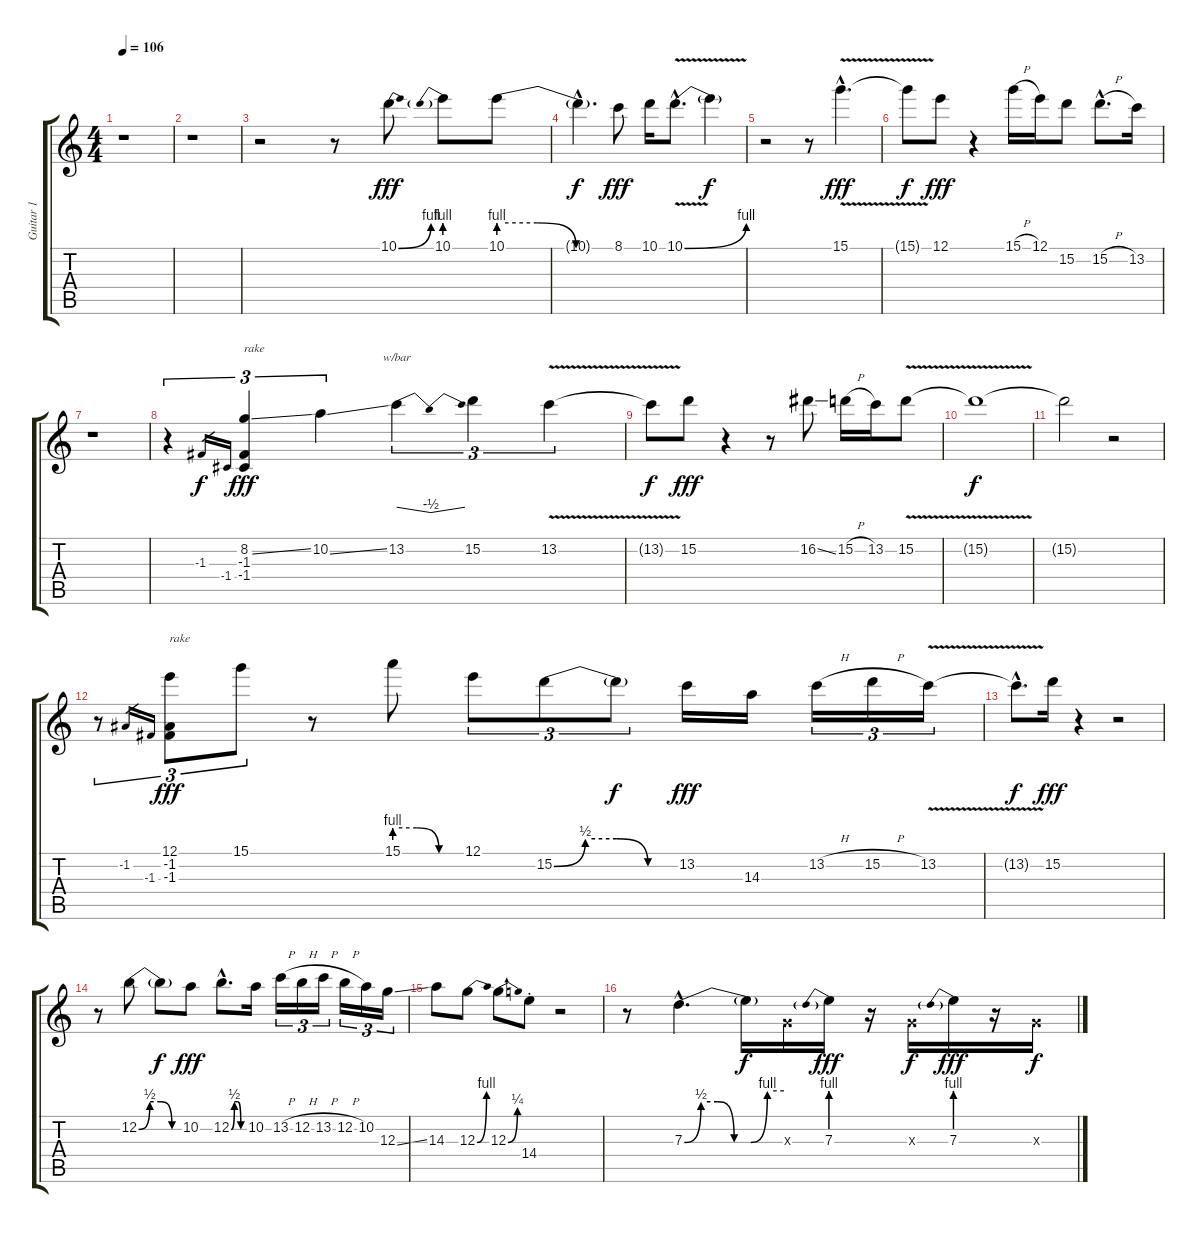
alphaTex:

\track ("Guitar 1" "Guitar 1") {instrument distortionguitar}
\staff {score tabs}
\tuning (E4 B3 G3 D3 A2 E2) {hide}
\ts (4 4)
\tempo 106
\clef g2
\ks c
r.1{dy fff} |
r.1 |
r.2 r.8 10.1{be (bend 0 0 60 4)}.8 10.1{be (prebend 0 4 60 4)}.8 10.1{be (custom 0 4 20 4 40 0 60 0)}.8 |
10.1{hac t}.4{d dy f} 8.1.8{dy fff} 10.1.16 10.1{be (bend 0 0 60 4) v hac}.8{d} 10.1{t}.4{dy f} |
r.2 r.8 15.1{v hac}.4{d dy fff} |
15.1{t}.8{dy f} 12.1.8{dy fff} r.4 15.1{h}.16 12.1.16 15.2.8 15.2{h hac}.8{d} 13.2.16 |
r.1 |
r.4{tu (3 2)} -1.3.16{gr dy f} -1.4.16{gr} (8.2{ss} -1.3 -1.4).4{tu (3 2) txt "rake" dy fff} 10.2{ss}.4{tu (3 2)} 13.2.4{tu (3 2) tbe (dip default 0 0 30 -2 60 0)} 15.2.4{tu (3 2)} 13.2{v}.4{tu (3 2)} |
13.2{t}.8{dy f} 15.2.8{dy fff} r.4 r.8 16.2{ss}.8 15.2{h}.16 13.2.16 15.2{v}.8 |
15.2{t}.1{dy f} |
15.2{t}.2 r.2 |
r.8{tu (3 2)} -1.2.16{gr} -1.3.16{gr} (12.1 -1.2 -1.3).8{tu (3 2) txt "rake" dy fff} 15.1.8{tu (3 2)} r.8 15.1{be (custom 0 4 20 4 40 0 60 0)}.8 12.1.8{tu (3 2)} 15.2{be (custom 0 0 15 2 30 2 45 0 60 0)}.8{tu (3 2)} 15.2{t}.8{tu (3 2) dy f} 13.2.16{dy fff} 14.3.16 13.2{h}.16{tu (3 2)} 15.2{h}.16{tu (3 2)} 13.2{v}.16{tu (3 2)} |
13.2{hac t}.8{d dy f} 15.2.16{dy fff} r.4 r.2 |
r.8 12.2{be (custom 0 0 15 2 30 2 45 0 60 0)}.8 12.2{t}.8{dy f} 10.2.8{dy fff} 12.2{be (custom 0 0 15 2 30 2 45 0 60 0) hac}.8{d} 10.2.16 13.2{h}.16{tu (3 2)} 12.2{h}.16{tu (3 2)} 13.2{h}.16{tu (3 2)} 12.2{h}.16{tu (3 2)} 10.2.16{tu (3 2)} 12.3{ss}.16{tu (3 2)} |
14.3.8 12.3{be (bend 0 0 60 4)}.8 12.3{be (bend 0 0 60 1)}.8 14.4{st}.8 r.2 |
r.8 7.3{be (custom 0 0 10 2 20 2 30 0 40 0 50 4 60 4) hac}.4{d} 7.3{t}.16{dy f} 0.3{x}.16 7.3{be (prebend 0 4 60 4)}.16{dy fff} r.16 0.3{x}.16{dy f} 7.3{be (prebend 0 4 60 4)}.16{dy fff} r.16 0.3{x}.16{dy f}
